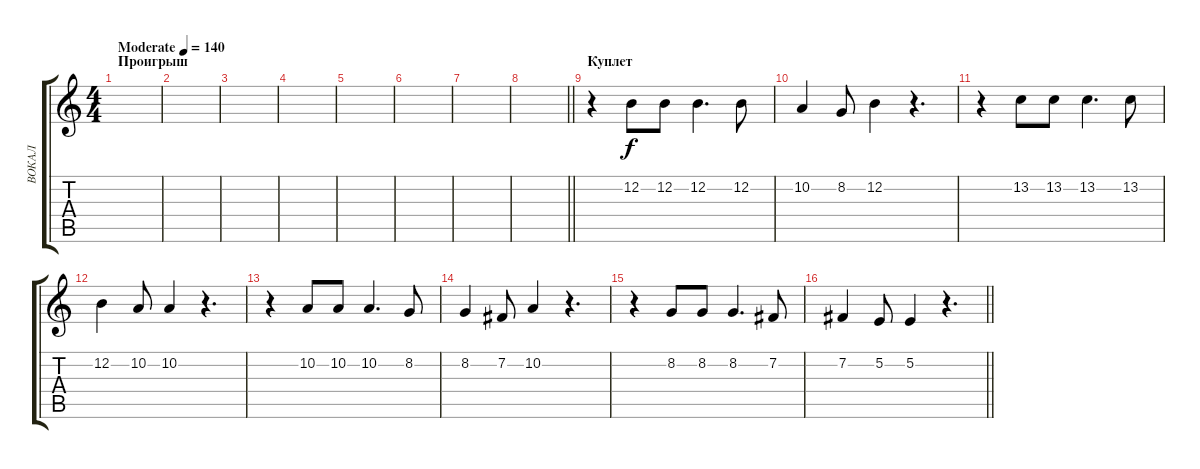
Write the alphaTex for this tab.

\track ("ВОКАЛ" "ВОКАЛ") {instrument fx5brightness}
\staff {score tabs}
\tuning (E4 B3 G3 D3 A2 E2) {hide}
\ts (4 4)
\section ("" "Проигрыш")
\tempo (140 "Moderate")
\clef g2
\ks c
|
|
|
|
|
|
|
\barLineRight lightlight
|
\section ("" "Куплет")
r.4 12.2.8 12.2.8 12.2.4{d} 12.2.8 |
10.2.4 8.2.8 12.2.4 r.4{d} |
r.4 13.2.8 13.2.8 13.2.4{d} 13.2.8 |
12.2.4 10.2.8 10.2.4 r.4{d} |
r.4 10.2.8 10.2.8 10.2.4{d} 8.2.8 |
8.2.4 7.2.8 10.2.4 r.4{d} |
r.4 8.2.8 8.2.8 8.2.4{d} 7.2.8 |
\barLineRight lightlight
7.2.4 5.2.8 5.2.4 r.4{d}
